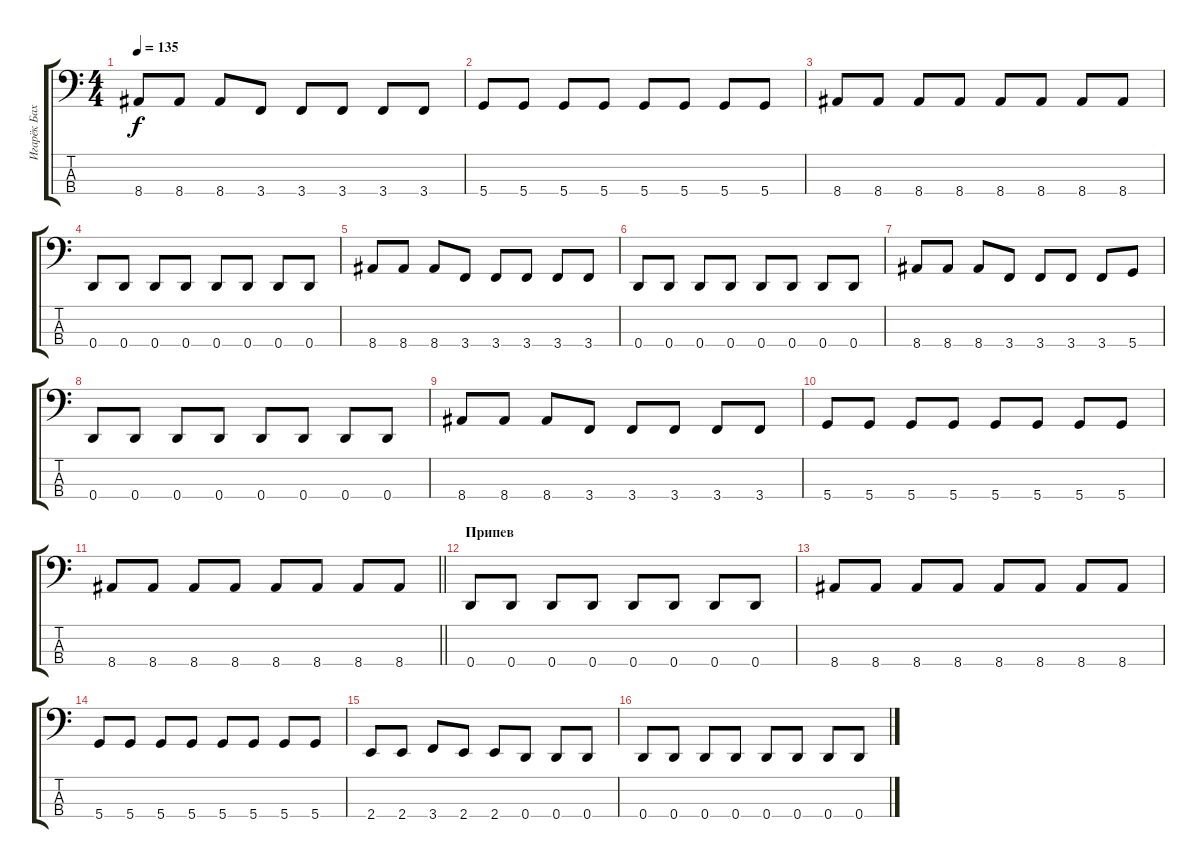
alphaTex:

\track ("Игарёк Бах" "Игарёк Бах") {instrument electricbassfinger}
\staff {score tabs}
\tuning (G2 D2 A1 D1) {hide}
\ts (4 4)
\tempo 135
\clef f4
\ks c
8.4.8{dy f} 8.4.8 8.4.8 3.4.8 3.4.8 3.4.8 3.4.8 3.4.8 |
5.4.8 5.4.8 5.4.8 5.4.8 5.4.8 5.4.8 5.4.8 5.4.8 |
8.4.8 8.4.8 8.4.8 8.4.8 8.4.8 8.4.8 8.4.8 8.4.8 |
0.4.8 0.4.8 0.4.8 0.4.8 0.4.8 0.4.8 0.4.8 0.4.8 |
8.4.8 8.4.8 8.4.8 3.4.8 3.4.8 3.4.8 3.4.8 3.4.8 |
0.4.8 0.4.8 0.4.8 0.4.8 0.4.8 0.4.8 0.4.8 0.4.8 |
8.4.8 8.4.8 8.4.8 3.4.8 3.4.8 3.4.8 3.4.8 5.4.8 |
0.4.8 0.4.8 0.4.8 0.4.8 0.4.8 0.4.8 0.4.8 0.4.8 |
8.4.8 8.4.8 8.4.8 3.4.8 3.4.8 3.4.8 3.4.8 3.4.8 |
5.4.8 5.4.8 5.4.8 5.4.8 5.4.8 5.4.8 5.4.8 5.4.8 |
\barLineRight lightlight
8.4.8 8.4.8 8.4.8 8.4.8 8.4.8 8.4.8 8.4.8 8.4.8 |
\section ("" "Припев")
0.4.8 0.4.8 0.4.8 0.4.8 0.4.8 0.4.8 0.4.8 0.4.8 |
8.4.8 8.4.8 8.4.8 8.4.8 8.4.8 8.4.8 8.4.8 8.4.8 |
5.4.8 5.4.8 5.4.8 5.4.8 5.4.8 5.4.8 5.4.8 5.4.8 |
2.4.8 2.4.8 3.4.8 2.4.8 2.4.8 0.4.8 0.4.8 0.4.8 |
0.4.8 0.4.8 0.4.8 0.4.8 0.4.8 0.4.8 0.4.8 0.4.8
